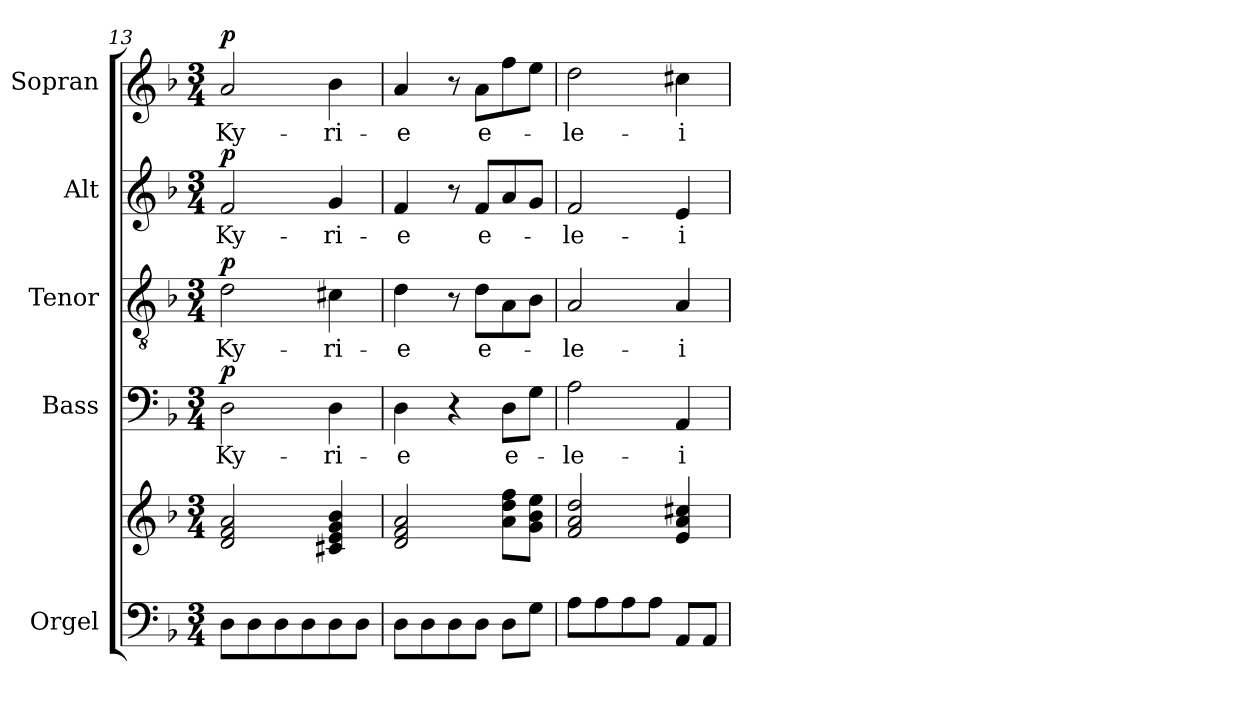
**kern	**kern	**kern	**text	**dynam	**kern	**text	**dynam	**kern	**text	**dynam	**kern	**text	**dynam
*part5	*part5	*part4	*part4	*part4	*part3	*part3	*part3	*part2	*part2	*part2	*part1	*part1	*part1
*staff6	*staff5	*staff4	*staff4	*staff4	*staff3	*staff3	*staff3	*staff2	*staff2	*staff2	*staff1	*staff1	*staff1
*I"Orgel	*	*I"Bass	*	*	*I"Tenor	*	*	*I"Alt	*	*	*I"Sopran	*	*
*I'Org.	*	*I'B.	*	*	*I'T.	*	*	*I'A.	*	*	*I'S.	*	*
*clefF4	*clefG2	*clefF4	*	*	*clefGv2	*	*	*clefG2	*	*	*clefG2	*	*
*k[b-]	*k[b-]	*k[b-]	*	*	*k[b-]	*	*	*k[b-]	*	*	*k[b-]	*	*
*F:	*F:	*F:	*	*	*F:	*	*	*F:	*	*	*F:	*	*
*M3/4	*M3/4	*M3/4	*	*	*M3/4	*	*	*M3/4	*	*	*M3/4	*	*
=13	=13	=13	=13	=13	=13	=13	=13	=13	=13	=13	=13	=13	=13
!	!	!	!LO:LY:b	!LO:DY:a	!	!LO:LY:b	!LO:DY:a	!	!LO:LY:b	!LO:DY:a	!	!LO:LY:b	!LO:DY:a
8D\L	2d/ 2f/ 2a/	2D\	Ky-	p	2d\	Ky-	p	2f/	Ky-	p	2a/	Ky-	p
8D\	.	.	.	.	.	.	.	.	.	.	.	.	.
8D\	.	.	.	.	.	.	.	.	.	.	.	.	.
8D\	.	.	.	.	.	.	.	.	.	.	.	.	.
!	!	!	!LO:LY:b	!	!	!LO:LY:b	!	!	!LO:LY:b	!	!	!LO:LY:b	!
8D\	4c#X/ 4e/ 4g/ 4b-/	4D\	-ri-	.	4c#X\	-ri-	.	4g/	-ri-	.	4b-\	-ri-	.
8D\J	.	.	.	.	.	.	.	.	.	.	.	.	.
=14	=14	=14	=14	=14	=14	=14	=14	=14	=14	=14	=14	=14	=14
!	!	!	!LO:LY:b	!	!	!LO:LY:b	!	!	!LO:LY:b	!	!	!LO:LY:b	!
8D\L	2d/ 2f/ 2a/	4D\	-e	.	4d\	-e	.	4f/	-e	.	4a/	-e	.
8D\	.	.	.	.	.	.	.	.	.	.	.	.	.
8D\	.	4r	.	.	8r	.	.	8r	.	.	8r	.	.
!	!	!	!	!	!	!LO:LY:b	!	!	!LO:LY:b	!	!	!LO:LY:b	!
8D\J	.	.	.	.	8d\L	e-	.	8f/L	e-	.	8a\L	e-	.
!	!	!	!LO:LY:b	!	!	!	!	!	!	!	!	!	!
8D\L	8a\ 8dd\ 8ff\L	8D\L	e-	.	8A\	.	.	8a/	.	.	8ff\	.	.
8G\J	8g\ 8b-\ 8ee\J	8G\J	.	.	8B-\J	.	.	8g/J	.	.	8ee\J	.	.
=15	=15	=15	=15	=15	=15	=15	=15	=15	=15	=15	=15	=15	=15
!	!	!	!LO:LY:b	!	!	!LO:LY:b	!	!	!LO:LY:b	!	!	!LO:LY:b	!
8A\L	2f/ 2a/ 2dd/	2A\	-le-	.	2A/	-le-	.	2f/	-le-	.	2dd\	-le-	.
8A\	.	.	.	.	.	.	.	.	.	.	.	.	.
8A\	.	.	.	.	.	.	.	.	.	.	.	.	.
8A\J	.	.	.	.	.	.	.	.	.	.	.	.	.
!	!	!	!LO:LY:b	!	!	!LO:LY:b	!	!	!LO:LY:b	!	!	!LO:LY:b	!
8AA/L	4e/ 4a/ 4cc#X/	4AA/	-i-	.	4A/	-i-	.	4e/	-i-	.	4cc#X\	-i-	.
8AA/J	.	.	.	.	.	.	.	.	.	.	.	.	.
=	=	=	=	=	=	=	=	=	=	=	=	=	=
*-	*-	*-	*-	*-	*-	*-	*-	*-	*-	*-	*-	*-	*-
